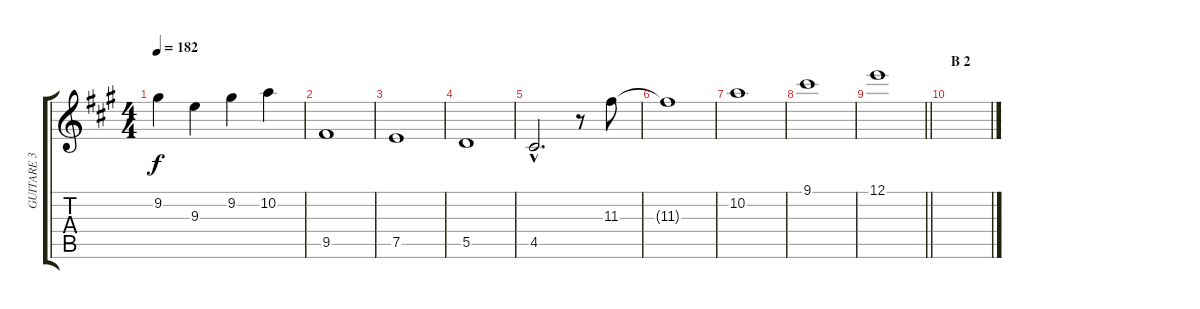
\track ("GUITARE 3" "GUITARE 3") {instrument distortionguitar}
\staff {score tabs}
\tuning (E4 B3 G3 D3 A2 E2) {hide}
\ts (4 4)
\tempo 182
\clef g2
\ks a
9.2{t}.4{dy f} 9.3.4 9.2.4 10.2.4 |
9.5.1 |
7.5.1 |
5.5.1 |
4.5{hac}.2{d} r.8 11.3.8 |
11.3{t}.1 |
10.2.1 |
9.1.1 |
\barLineRight lightlight
12.1.1 |
\section ("" "B 2")
